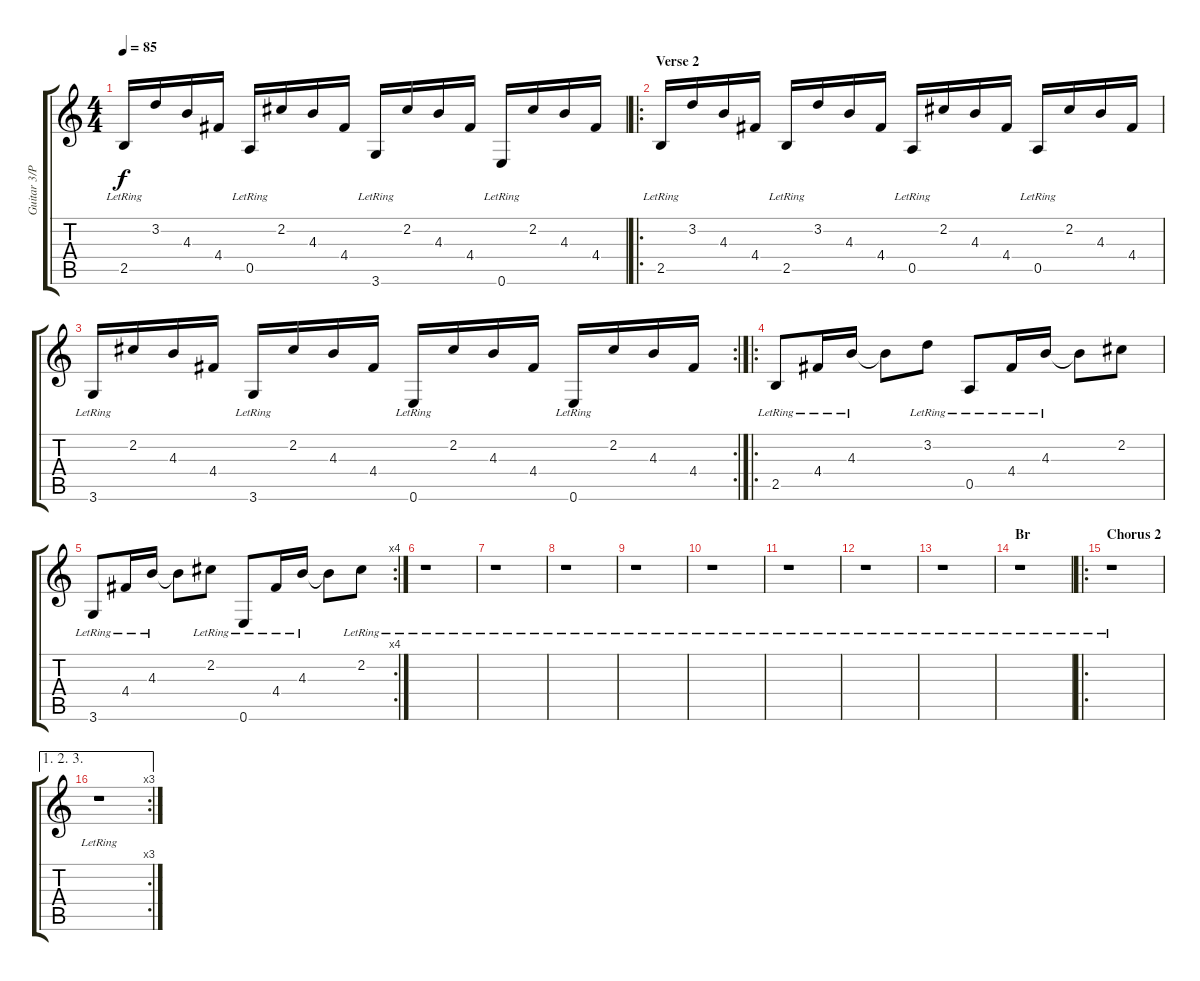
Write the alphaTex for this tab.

\track ("Guitar 3/Piano" "Guitar 3/P") {instrument acousticguitarsteel}
\staff {score tabs}
\tuning (E4 B3 G3 D3 A2 E2) {hide}
\ts (4 4)
\tempo 85
\clef g2
\ks c
2.5{lr}.16{dy f} 3.2.16 4.3.16 4.4.16 0.5{lr}.16 2.2.16 4.3.16 4.4.16 3.6{lr}.16 2.2.16 4.3.16 4.4.16 0.6{lr}.16 2.2.16 4.3.16 4.4.16 |
\ro
\section ("" "Verse 2")
2.5{lr}.16 3.2.16 4.3.16 4.4.16 2.5{lr}.16 3.2.16 4.3.16 4.4.16 0.5{lr}.16 2.2.16 4.3.16 4.4.16 0.5{lr}.16 2.2.16 4.3.16 4.4.16 |
\rc 2
3.6{lr}.16 2.2.16 4.3.16 4.4.16 3.6{lr}.16 2.2.16 4.3.16 4.4.16 0.6{lr}.16 2.2.16 4.3.16 4.4.16 0.6{lr}.16 2.2.16 4.3.16 4.4.16 |
\ro
2.5{lr}.8{volume 10} 4.4{lr}.16 4.3{lr}.16 4.3{t}.8 3.2{lr}.8 0.5{lr}.8 4.4{lr}.16 4.3{lr}.16 4.3{t}.8 2.2.8 |
\rc 4
3.6{lr}.8 4.4{lr}.16 4.3{lr}.16 4.3{t}.8 2.2{lr}.8 0.6{lr}.8 4.4{lr}.16 4.3{lr}.16 4.3{t}.8 2.2{lr}.8 |
r.1 |
r.1 |
r.1 |
r.1 |
r.1 |
r.1 |
r.1 |
r.1 |
\section ("" "Br")
r.1 |
\ro
\section ("" "Chorus 2")
r.1 |
\ae (1 2 3)
\rc 3
r.1
